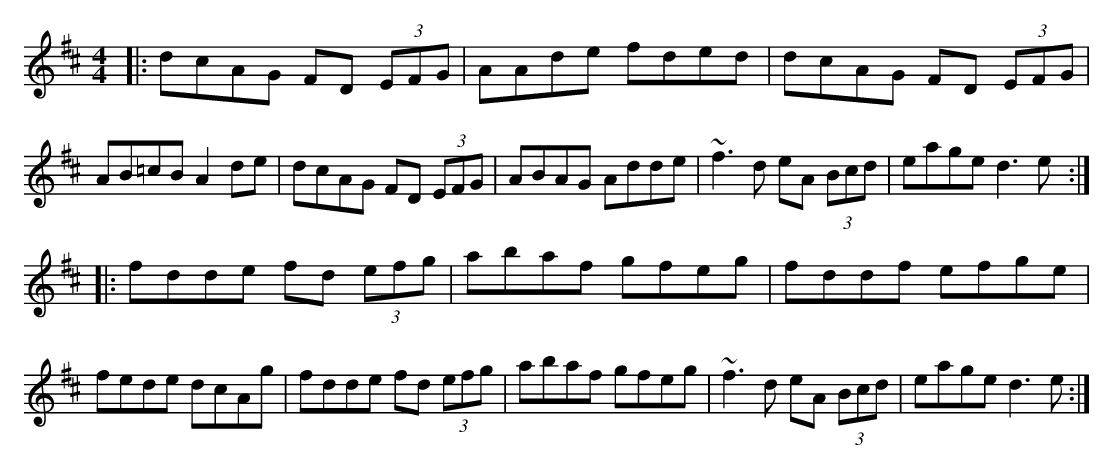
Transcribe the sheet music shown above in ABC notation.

X:1
M:4/4
K:D
|:dcAG FD (3EFG|AAde fded|dcAG FD (3EFG|AB=cB A2de|dcAG FD (3EFG|ABAG Adde|~f3d eA (3Bcd|eage d3e:|
|:fdde fd (3efg|abaf gfeg|fddf efge|fede dcAg|fdde fd (3efg|abaf gfeg|~f3d eA (3Bcd|eage d3e:|
